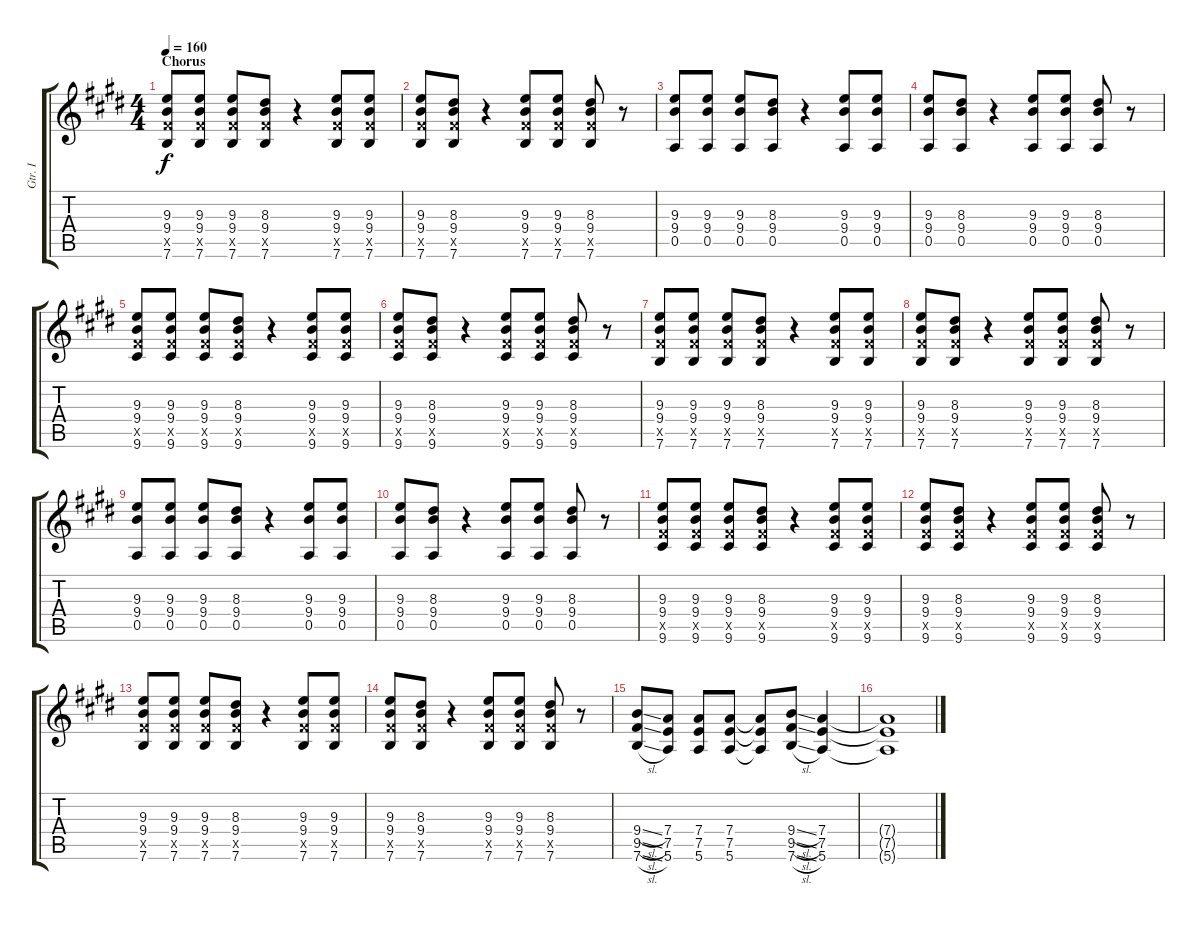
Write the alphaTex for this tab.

\track ("Gtr. I" "Gtr. I") {instrument distortionguitar}
\staff {score tabs}
\tuning (E4 B3 G3 D3 A2 E2) {hide}
\ts (4 4)
\section ("" "Chorus")
\tempo 160
\clef g2
\ks e
(9.3 9.4 9.5{x} 7.6).8{dy f} (9.3 9.4 9.5{x} 7.6).8 (9.3 9.4 9.5{x} 7.6).8 (8.3 9.4 9.5{x} 7.6).8 r.4 (9.3 9.4 9.5{x} 7.6).8 (9.3 9.4 9.5{x} 7.6).8 |
(9.3 9.4 9.5{x} 7.6).8 (8.3 9.4 9.5{x} 7.6).8 r.4 (9.3 9.4 9.5{x} 7.6).8 (9.3 9.4 9.5{x} 7.6).8 (8.3 9.4 9.5{x} 7.6).8 r.8 |
(9.3 9.4 0.5).8 (9.3 9.4 0.5).8 (9.3 9.4 0.5).8 (8.3 9.4 0.5).8 r.4 (9.3 9.4 0.5).8 (9.3 9.4 0.5).8 |
(9.3 9.4 0.5).8 (8.3 9.4 0.5).8 r.4 (9.3 9.4 0.5).8 (9.3 9.4 0.5).8 (8.3 9.4 0.5).8 r.8 |
(9.3 9.4 9.5{x} 9.6).8 (9.3 9.4 9.5{x} 9.6).8 (9.3 9.4 9.5{x} 9.6).8 (8.3 9.4 9.5{x} 9.6).8 r.4 (9.3 9.4 9.5{x} 9.6).8 (9.3 9.4 9.5{x} 9.6).8 |
(9.3 9.4 9.5{x} 9.6).8 (8.3 9.4 9.5{x} 9.6).8 r.4 (9.3 9.4 9.5{x} 9.6).8 (9.3 9.4 9.5{x} 9.6).8 (8.3 9.4 9.5{x} 9.6).8 r.8 |
(9.3 9.4 9.5{x} 7.6).8 (9.3 9.4 9.5{x} 7.6).8 (9.3 9.4 9.5{x} 7.6).8 (8.3 9.4 9.5{x} 7.6).8 r.4 (9.3 9.4 9.5{x} 7.6).8 (9.3 9.4 9.5{x} 7.6).8 |
(9.3 9.4 9.5{x} 7.6).8 (8.3 9.4 9.5{x} 7.6).8 r.4 (9.3 9.4 9.5{x} 7.6).8 (9.3 9.4 9.5{x} 7.6).8 (8.3 9.4 9.5{x} 7.6).8 r.8 |
(9.3 9.4 0.5).8 (9.3 9.4 0.5).8 (9.3 9.4 0.5).8 (8.3 9.4 0.5).8 r.4 (9.3 9.4 0.5).8 (9.3 9.4 0.5).8 |
(9.3 9.4 0.5).8 (8.3 9.4 0.5).8 r.4 (9.3 9.4 0.5).8 (9.3 9.4 0.5).8 (8.3 9.4 0.5).8 r.8 |
(9.3 9.4 9.5{x} 9.6).8 (9.3 9.4 9.5{x} 9.6).8 (9.3 9.4 9.5{x} 9.6).8 (8.3 9.4 9.5{x} 9.6).8 r.4 (9.3 9.4 9.5{x} 9.6).8 (9.3 9.4 9.5{x} 9.6).8 |
(9.3 9.4 9.5{x} 9.6).8 (8.3 9.4 9.5{x} 9.6).8 r.4 (9.3 9.4 9.5{x} 9.6).8 (9.3 9.4 9.5{x} 9.6).8 (8.3 9.4 9.5{x} 9.6).8 r.8 |
(9.3 9.4 9.5{x} 7.6).8 (9.3 9.4 9.5{x} 7.6).8 (9.3 9.4 9.5{x} 7.6).8 (8.3 9.4 9.5{x} 7.6).8 r.4 (9.3 9.4 9.5{x} 7.6).8 (9.3 9.4 9.5{x} 7.6).8 |
(9.3 9.4 9.5{x} 7.6).8 (8.3 9.4 9.5{x} 7.6).8 r.4 (9.3 9.4 9.5{x} 7.6).8 (9.3 9.4 9.5{x} 7.6).8 (8.3 9.4 9.5{x} 7.6).8 r.8 |
(9.4{sl} 9.5{sl} 7.6{sl}).8 (7.4 7.5 5.6).8 (7.4 7.5 5.6).8 (7.4 7.5 5.6).8 (7.4{t} 7.5{t} 5.6{t}).8 (9.4{sl} 9.5{sl} 7.6{sl}).8 (7.4 7.5 5.6).4 |
(7.4{t} 7.5{t} 5.6{t}).1
